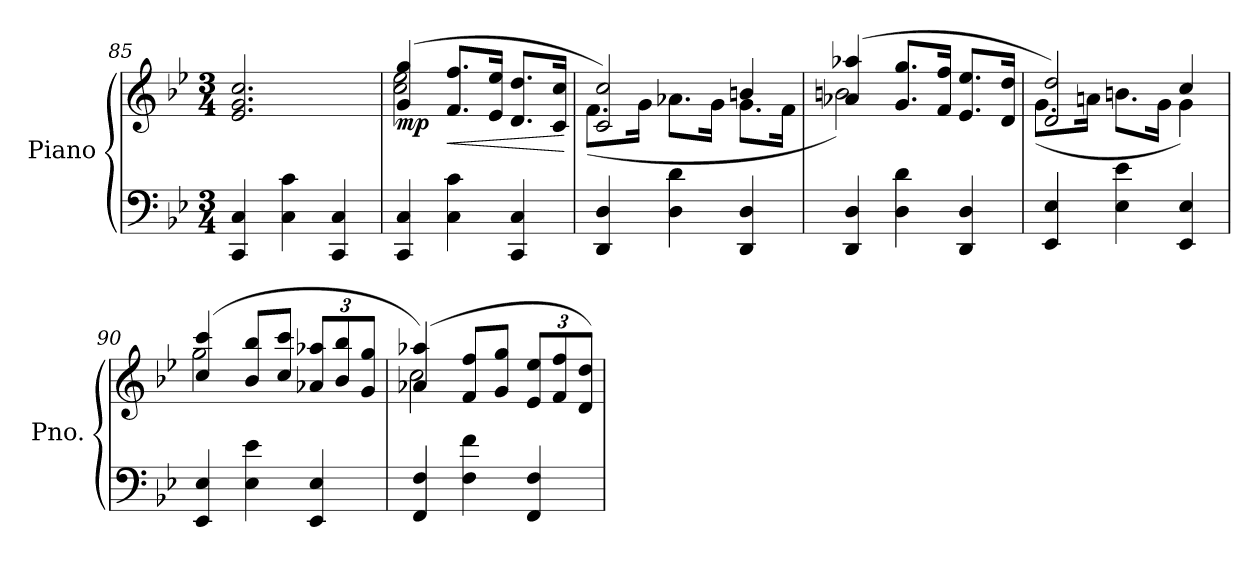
**kern	**kern	**dynam
*part1	*part1	*part1
*staff2	*staff1	*staff1/2
*I"Piano	*	*
*I'Pno.	*	*
*clefF4	*clefG2	*
*k[b-e-]	*k[b-e-]	*
*M3/4	*M3/4	*
=85	=85	=85
4CC/ 4C/	2.e-/ 2.g/ 2.cc/	.
4C\ 4c\	.	.
4CC/ 4C/	.	.
=86	=86	=86
*	*^	*
!	!	!	!LO:DY:b
4CC/ 4C/	(>4g/ 4gg/	2cc\ 2ee-\	mp
!	!	!	!LO:HP:b
4C\ 4c\	8.f/ 8.ff/L	.	<
.	16e-/ 16ee-/Jk	.	.
4CC/ 4C/	8.d/ 8.dd/L	4ryy	.
.	16c/ 16cc/Jk	.	.
*	*v	*v	*
.	.	[
=87	=87	=87
*	*^	*
4DD/ 4D/	2c/ 2cc/)	(<8.f\L	.
.	.	16g\Jk	.
4D\ 4d\	.	8.a-X\L	.
.	.	16g\Jk	.
4DD/ 4D/	4bn/	8.g\L	.
.	.	16f\Jk	.
=88	=88	=88	=88
4DD/ 4D/	(>4a-X/ 4aa-X/	2bn\)	.
4D\ 4d\	8.g/ 8.gg/L	.	.
.	16f/ 16ff/Jk	.	.
4DD/ 4D/	8.e-/ 8.ee-/L	4ryy	.
.	16d/ 16dd/Jk	.	.
=89	=89	=89	=89
4EE-/ 4E-/	2d/ 2dd/)	(<8.g\L	.
.	.	16an\Jk	.
4E-\ 4e-\	.	8.bn\L	.
.	.	16g\Jk	.
4EE-/ 4E-/	4cc/	4g\)	.
=90	=90	=90	=90
4EE-/ 4E-/	(>4cc/ 4ccc/	2gg\	.
4E-\ 4e-\	8b-/ 8bb-/L	.	.
.	8cc/ 8ccc/J	.	.
*	*Xbrackettup	*	*
4EE-/ 4E-/	12a-X/ 12aa-X/L	4ryy	.
.	12b-/ 12bb-/	.	.
.	12g/ 12gg/J	.	.
=91	=91	=91	=91
4FF/ 4F/	(>4a-X/ 4aa-X/)	2cc\	.
4F\ 4f\	8f/ 8ff/L	.	.
.	8g/ 8gg/J	.	.
4FF/ 4F/	12e-/ 12ee-/L	4ryy	.
.	12f/ 12ff/	.	.
.	12d/ 12dd/J)	.	.
*	*v	*v	*
=	=	=
*-	*-	*-
